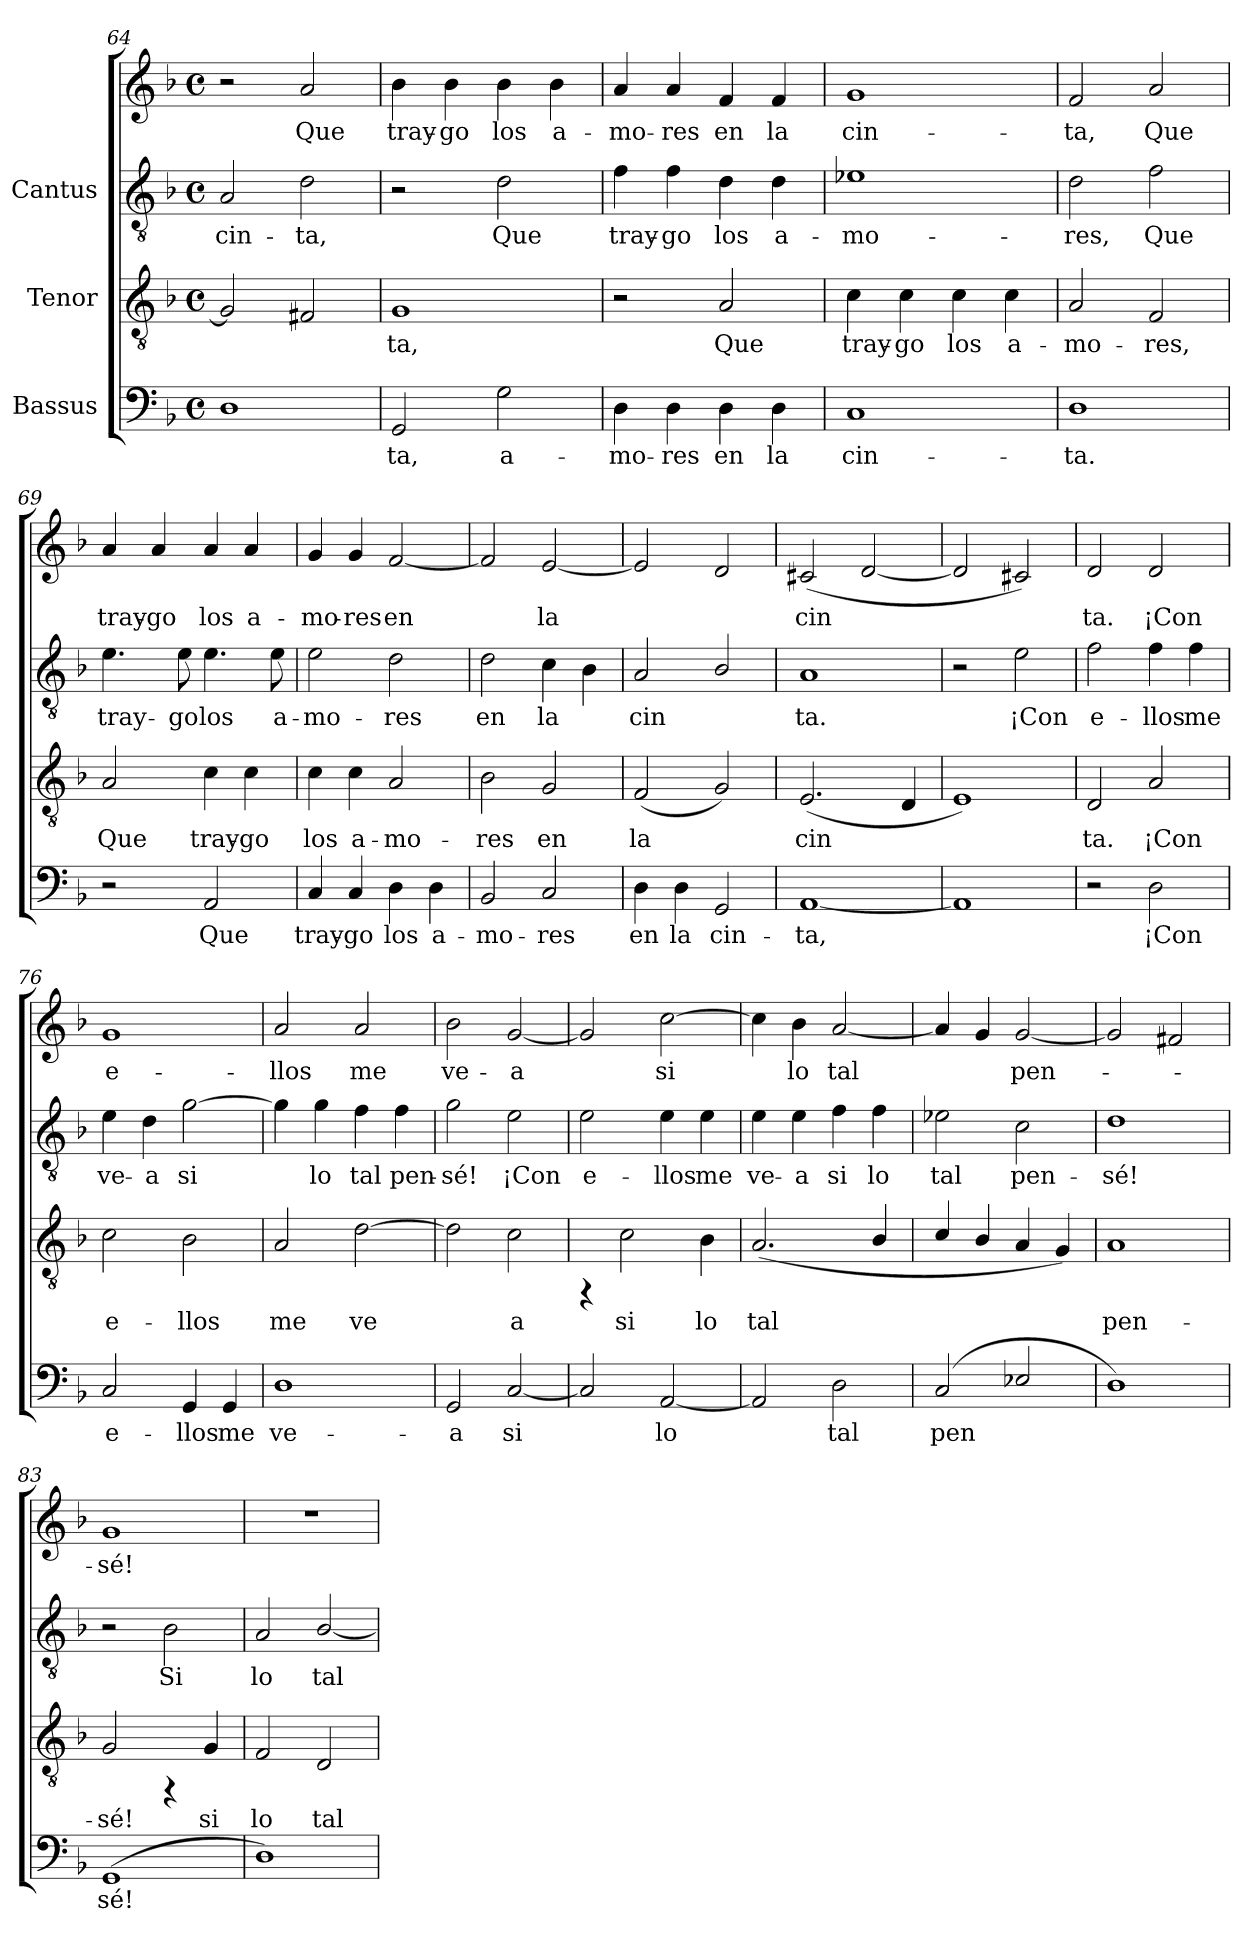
**kern	**text	**kern	**text	**kern	**text	**kern	**text
*part3	*part3	*part2	*part2	*part1	*part1	*part1	*part1
*staff4	*staff4	*staff3	*staff3	*staff2	*staff2	*staff1	*staff1
*I"Bassus	*	*I"Tenor	*	*I"Cantus	*	*	*
*clefF4	*	*clefGv2	*	*clefGv2	*	*clefG2	*
*k[b-]	*	*k[b-]	*	*k[b-]	*	*k[b-]	*
*F:	*	*F:	*	*F:	*	*F:	*
*M4/4	*	*M4/4	*	*M4/4	*	*M4/4	*
*met(c)	*	*met(c)	*	*met(c)	*	*met(c)	*
=64	=64	=64	=64	=64	=64	=64	=64
!	!	!	!	!	!LO:LY:b:cj	!	!
1D	.	2G/]	.	2A/	cin-	2r	.
!	!	!	!	!	!LO:LY:b:cj	!	!LO:LY:b:cj
.	.	2F#X/	.	2d\	-ta,	2a/	Que
!!LO:LB:g=z
=65	=65	=65	=65	=65	=65	=65	=65
!	!LO:LY:b:cj	!	!LO:LY:b:cj	!	!	!	!LO:LY:b:cj
2GG/	-ta,	1G	-ta,	2r	.	4b-\	tray-
!	!	!	!	!	!	!	!LO:LY:b:cj
.	.	.	.	.	.	4b-\	-go
!	!LO:LY:b:cj	!	!	!	!LO:LY:b:cj	!	!LO:LY:b:cj
2G\	a-	.	.	2d\	-Que	4b-\	los
!	!	!	!	!	!	!	!LO:LY:b:cj
.	.	.	.	.	.	4b-\	a-
=66	=66	=66	=66	=66	=66	=66	=66
!	!LO:LY:b:cj	!	!	!	!LO:LY:b:cj	!	!LO:LY:b:cj
4D\	-mo-	2r	.	4f\	tray-	4a/	mo-
!	!LO:LY:b:cj	!	!	!	!LO:LY:b:cj	!	!LO:LY:b:cj
4D\	-res	.	.	4f\	-go	4a/	-res
!	!LO:LY:b:cj	!	!LO:LY:b:cj	!	!LO:LY:b:cj	!	!LO:LY:b:cj
4D\	en	2A/	Que	4d\	los	4f/	en
!	!LO:LY:b:cj	!	!	!	!LO:LY:b:cj	!	!LO:LY:b:cj
4D\	la	.	.	4d\	a-	4f/	la
=67	=67	=67	=67	=67	=67	=67	=67
!	!LO:LY:b:cj	!	!LO:LY:b:cj	!	!LO:LY:b:cj	!	!LO:LY:b:cj
1C	cin-	4c\	tray-	1e-X	-mo-	1g	-cin-
!	!	!	!LO:LY:b:cj	!	!	!	!
.	.	4c\	-go	.	.	.	.
!	!	!	!LO:LY:b:cj	!	!	!	!
.	.	4c\	los	.	.	.	.
!	!	!	!LO:LY:b:cj	!	!	!	!
.	.	4c\	a-	.	.	.	.
=68	=68	=68	=68	=68	=68	=68	=68
!	!LO:LY:b:cj	!	!LO:LY:b:cj	!	!LO:LY:b:cj	!	!LO:LY:b:cj
1D	-ta.	2A/	-mo-	2d\	res,	2f/	-ta,
!	!	!	!LO:LY:b:cj	!	!LO:LY:b:cj	!	!LO:LY:b:cj
.	.	2F/	-res,	2f\	Que	2a/	Que
=69	=69	=69	=69	=69	=69	=69	=69
!	!	!	!LO:LY:b:cj	!	!LO:LY:b:cj	!	!LO:LY:b:cj
2r	.	2A/	Que	4.e\	-tray-	4a/	tray-
!	!	!	!	!	!	!	!LO:LY:b:cj
.	.	.	.	.	.	4a/	-go
!	!	!	!	!	!LO:LY:b:cj	!	!
.	.	.	.	8e\	-go	.	.
!	!LO:LY:b:cj	!	!LO:LY:b:cj	!	!LO:LY:b:cj	!	!LO:LY:b:cj
2AA/	Que	4c\	tray-	4.e\	los	4a/	los
!	!	!	!LO:LY:b:cj	!	!	!	!LO:LY:b:cj
.	.	4c\	-go	.	.	4a/	a-
!	!	!	!	!	!LO:LY:b:cj	!	!
.	.	.	.	8e\	a-	.	.
!!LO:LB:g=z
=70	=70	=70	=70	=70	=70	=70	=70
!	!LO:LY:b:cj	!	!LO:LY:b:cj	!	!LO:LY:b:cj	!	!LO:LY:b:cj
4C/	tray-	4c\	los	2e\	mo-	4g/	-mo-
!	!LO:LY:b:cj	!	!LO:LY:b:cj	!	!	!	!LO:LY:b:cj
4C/	-go	4c\	a-	.	.	4g/	-res
!	!LO:LY:b:cj	!	!LO:LY:b:cj	!	!LO:LY:b:cj	!	!LO:LY:b:cj
4D\	los	2A/	-mo-	2d\	-res	[<2f/	en
!	!LO:LY:b:cj	!	!	!	!	!	!
4D\	a-	.	.	.	.	.	.
=71	=71	=71	=71	=71	=71	=71	=71
!	!LO:LY:b:cj	!	!LO:LY:b:cj	!	!LO:LY:b:cj	!	!LO:LY:b:cj
2BB-/	-mo-	2B-\	-res	2d\	en	2f/]	.
!	!LO:LY:b:cj	!	!LO:LY:b:cj	!	!LO:LY:b:cj	!	!LO:LY:b:cj
2C/	-res	2G/	en	4c\	la	[<2e/	la
!	!	!	!	!	!LO:LY:b:cj	!	!
.	.	.	.	4B-\	.	.	.
=72	=72	=72	=72	=72	=72	=72	=72
!	!LO:LY:b:cj	!	!LO:LY:b:cj	!	!LO:LY:b:cj	!	!
4D\	en	(<2F/	la	2A/	cin-	2e/]	.
!	!LO:LY:b:cj	!	!	!	!	!	!
4D\	la	.	.	.	.	.	.
!	!LO:LY:b:cj	!	!LO:LY:b:cj	!	!LO:LY:b:cj	!	!
2GG/	cin-	2G/)	.	2B-/	--	2d/	.
=73	=73	=73	=73	=73	=73	=73	=73
!	!LO:LY:b:cj	!	!LO:LY:b:cj	!	!LO:LY:b:cj	!	!LO:LY:b:cj
[<1AA	-ta,	(<2.E/	cin-	1A	-ta.	(<2c#X/	-cin-
!	!	!	!	!	!	!	!LO:LY:b:cj
.	.	.	.	.	.	[<2d/	--
!	!	!	!LO:LY:b:cj	!	!	!	!
.	.	4D/	--	.	.	.	.
=74	=74	=74	=74	=74	=74	=74	=74
1AA]	.	1E)	.	2r	.	2d/]	.
!	!	!	!	!	!LO:LY:b:cj	!	!
.	.	.	.	2e\	¡Con	2c#X/)	.
=75	=75	=75	=75	=75	=75	=75	=75
!	!	!	!LO:LY:b:cj	!	!LO:LY:b:cj	!	!LO:LY:b:cj
2r	.	2D/	-ta.	2f\	e-	2d/	ta.
!	!LO:LY:b:cj	!	!LO:LY:b:cj	!	!LO:LY:b:cj	!	!LO:LY:b:cj
2D\	¡Con	2A/	¡Con	4f\	-llos	2d/	¡Con
!	!	!	!	!	!LO:LY:b:cj	!	!
.	.	.	.	4f\	me	.	.
!!LO:PB:g=z
=76	=76	=76	=76	=76	=76	=76	=76
!	!LO:LY:b:cj	!	!LO:LY:b:cj	!	!LO:LY:b:cj	!	!LO:LY:b:cj
2C/	e-	2c\	e-	4e\	-ve-	1g	e-
!	!	!	!	!	!LO:LY:b:cj	!	!
.	.	.	.	4d\	-a	.	.
!	!LO:LY:b:cj	!	!LO:LY:b:cj	!	!LO:LY:b:cj	!	!
4GG/	-llos	2B-\	-llos	[>2g\	si	.	.
!	!LO:LY:b:cj	!	!	!	!	!	!
4GG/	me	.	.	.	.	.	.
=77	=77	=77	=77	=77	=77	=77	=77
!	!LO:LY:b:cj	!	!LO:LY:b:cj	!	!LO:LY:b:cj	!	!LO:LY:b:cj
1D	ve-	2A/	me	4g\]	.	2a/	llos
!	!	!	!	!	!LO:LY:b:cj	!	!
.	.	.	.	4g\	lo	.	.
!	!	!	!LO:LY:b:cj	!	!LO:LY:b:cj	!	!LO:LY:b:cj
.	.	[>2d\	ve-	4f\	tal	2a/	me
!	!	!	!	!	!LO:LY:b:cj	!	!
.	.	.	.	4f\	pen-	.	.
=78	=78	=78	=78	=78	=78	=78	=78
!	!LO:LY:b:cj	!	!LO:LY:b:cj	!	!LO:LY:b:cj	!	!LO:LY:b:cj
2GG/	-a	2d\]	-	2g\	sé!	2b-\	-ve-
!	!LO:LY:b:cj	!	!LO:LY:b:cj	!	!LO:LY:b:cj	!	!LO:LY:b:cj
[<2C/	si	2c\	a	2e\	¡Con	[<2g/	-a
=79	=79	=79	=79	=79	=79	=79	=79
!	!LO:LY:b:cj	!	!	!	!LO:LY:b:cj	!	!LO:LY:b:cj
2C/]	.	4rFF	.	2e\	e-	2g/]	.
!	!	!	!LO:LY:b:cj	!	!	!	!
.	.	2c\	si	.	.	.	.
!	!LO:LY:b:cj	!	!	!	!LO:LY:b:cj	!	!LO:LY:b:cj
[<2AA/	lo	.	.	4e\	-llos	[>2cc\	si
!	!	!	!LO:LY:b:cj	!	!LO:LY:b:cj	!	!
.	.	4B-\	lo	4e\	me	.	.
=80	=80	=80	=80	=80	=80	=80	=80
!	!LO:LY:b:cj	!	!LO:LY:b:cj	!	!LO:LY:b:cj	!	!LO:LY:b:cj
2AA/]	.	(<2.A/	tal	4e\	ve-	4cc\]	.
!	!	!	!	!	!LO:LY:b:cj	!	!LO:LY:b:cj
.	.	.	.	4e\	-a	4b-\	lo
!	!LO:LY:b:cj	!	!	!	!LO:LY:b:cj	!	!LO:LY:b:cj
2D\	tal	.	.	4f\	si	[<2a/	tal
!	!	!	!LO:LY:b:cj	!	!LO:LY:b:cj	!	!
.	.	4B-/	.	4f\	lo	.	.
=81	=81	=81	=81	=81	=81	=81	=81
!	!LO:LY:b:cj	!	!	!	!LO:LY:b:cj	!	!LO:LY:b:cj
(<2C/	pen-	4c/	.	2e-X\	-tal	4a/]	.
!	!	!	!	!	!	!	!LO:LY:b:cj
.	.	4B-/	.	.	.	4g/	.
!	!LO:LY:b:cj	!	!	!	!LO:LY:b:cj	!	!LO:LY:b:cj
2E-X/	--	4A/	.	2c\	pen-	[<2g/	pen-
.	.	4G/)	.	.	.	.	.
!!LO:LB:g=z
=82	=82	=82	=82	=82	=82	=82	=82
!	!	!	!LO:LY:b:cj	!	!LO:LY:b:cj	!	!
1D)	.	1A	pen-	1d	-sé!	2g/]	.
.	.	.	.	.	.	2f#X/	.
=83	=83	=83	=83	=83	=83	=83	=83
!	!LO:LY:b:cj	!	!LO:LY:b:cj	!	!	!	!LO:LY:b:cj
(<1GG	-sé!	2G/	-sé!	2r	.	1g	sé!
!	!	!	!	!	!LO:LY:b:cj	!	!
.	.	4rFF	.	2B-\	Si	.	.
!	!	!	!LO:LY:b:cj	!	!	!	!
.	.	4G/	si	.	.	.	.
=84	=84	=84	=84	=84	=84	=84	=84
!	!	!	!LO:LY:b:cj	!	!LO:LY:b:cj	!	!
1D)	.	2F/	lo	2A/	lo	1r	.
!	!	!	!LO:LY:b:cj	!	!LO:LY:b:cj	!	!
.	.	2D/	tal	[<2B-/	tal	.	.
=	=	=	=	=	=	=	=
*-	*-	*-	*-	*-	*-	*-	*-
